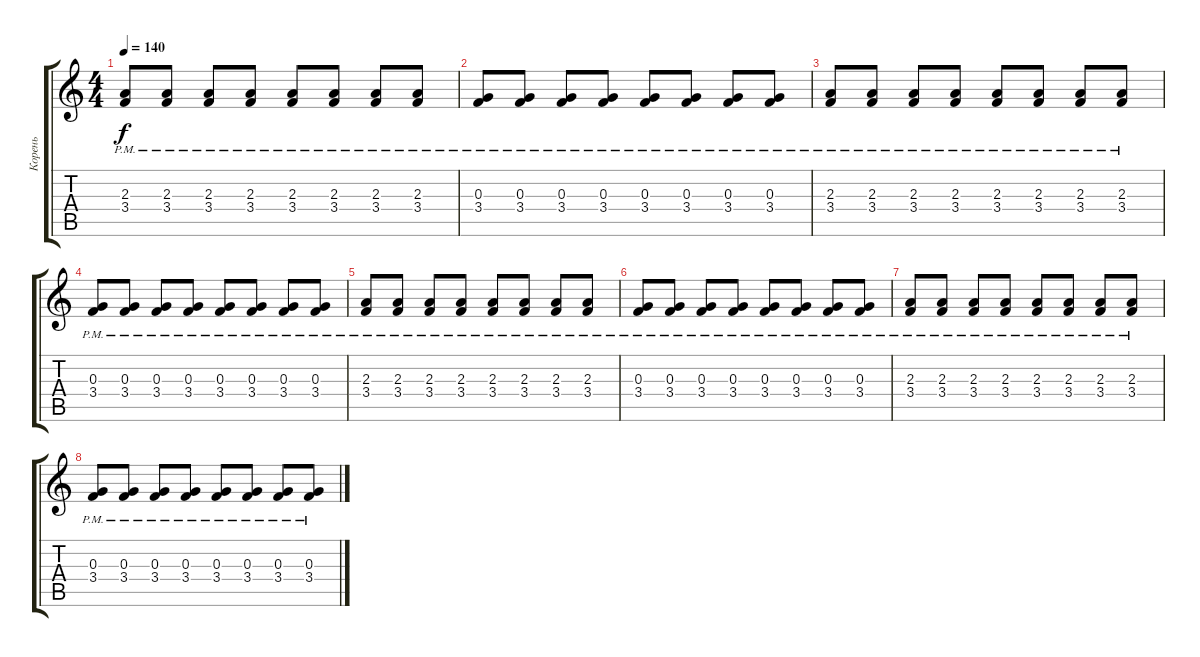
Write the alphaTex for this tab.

\track ("Корень" "Корень") {instrument electricguitarclean}
\staff {score tabs}
\tuning (E4 B3 G3 D3 A2 D2) {hide}
\ts (4 4)
\tempo 140
\clef g2
\ks c
(2.3{pm} 3.4{pm}).8{dy f} (2.3{pm} 3.4{pm}).8 (2.3{pm} 3.4{pm}).8 (2.3{pm} 3.4{pm}).8 (2.3{pm} 3.4{pm}).8 (2.3{pm} 3.4{pm}).8 (2.3{pm} 3.4{pm}).8 (2.3{pm} 3.4{pm}).8 |
(0.3{pm} 3.4{pm}).8 (0.3{pm} 3.4{pm}).8 (0.3{pm} 3.4{pm}).8 (0.3{pm} 3.4{pm}).8 (0.3{pm} 3.4{pm}).8 (0.3{pm} 3.4{pm}).8 (0.3{pm} 3.4{pm}).8 (0.3{pm} 3.4{pm}).8 |
(2.3{pm} 3.4{pm}).8 (2.3{pm} 3.4{pm}).8 (2.3{pm} 3.4{pm}).8 (2.3{pm} 3.4{pm}).8 (2.3{pm} 3.4{pm}).8 (2.3{pm} 3.4{pm}).8 (2.3{pm} 3.4{pm}).8 (2.3{pm} 3.4{pm}).8 |
(0.3{pm} 3.4{pm}).8 (0.3{pm} 3.4{pm}).8 (0.3{pm} 3.4{pm}).8 (0.3{pm} 3.4{pm}).8 (0.3{pm} 3.4{pm}).8 (0.3{pm} 3.4{pm}).8 (0.3{pm} 3.4{pm}).8 (0.3{pm} 3.4{pm}).8 |
(2.3{pm} 3.4{pm}).8{instrument overdrivenguitar} (2.3{pm} 3.4{pm}).8 (2.3{pm} 3.4{pm}).8 (2.3{pm} 3.4{pm}).8 (2.3{pm} 3.4{pm}).8 (2.3{pm} 3.4{pm}).8 (2.3{pm} 3.4{pm}).8 (2.3{pm} 3.4{pm}).8 |
(0.3{pm} 3.4{pm}).8 (0.3{pm} 3.4{pm}).8 (0.3{pm} 3.4{pm}).8 (0.3{pm} 3.4{pm}).8 (0.3{pm} 3.4{pm}).8 (0.3{pm} 3.4{pm}).8 (0.3{pm} 3.4{pm}).8 (0.3{pm} 3.4{pm}).8 |
(2.3{pm} 3.4{pm}).8 (2.3{pm} 3.4{pm}).8 (2.3{pm} 3.4{pm}).8 (2.3{pm} 3.4{pm}).8 (2.3{pm} 3.4{pm}).8 (2.3{pm} 3.4{pm}).8 (2.3{pm} 3.4{pm}).8 (2.3{pm} 3.4{pm}).8 |
(0.3{pm} 3.4{pm}).8 (0.3{pm} 3.4{pm}).8 (0.3{pm} 3.4{pm}).8 (0.3{pm} 3.4{pm}).8 (0.3{pm} 3.4{pm}).8 (0.3{pm} 3.4{pm}).8 (0.3{pm} 3.4{pm}).8 (0.3{pm} 3.4{pm}).8
